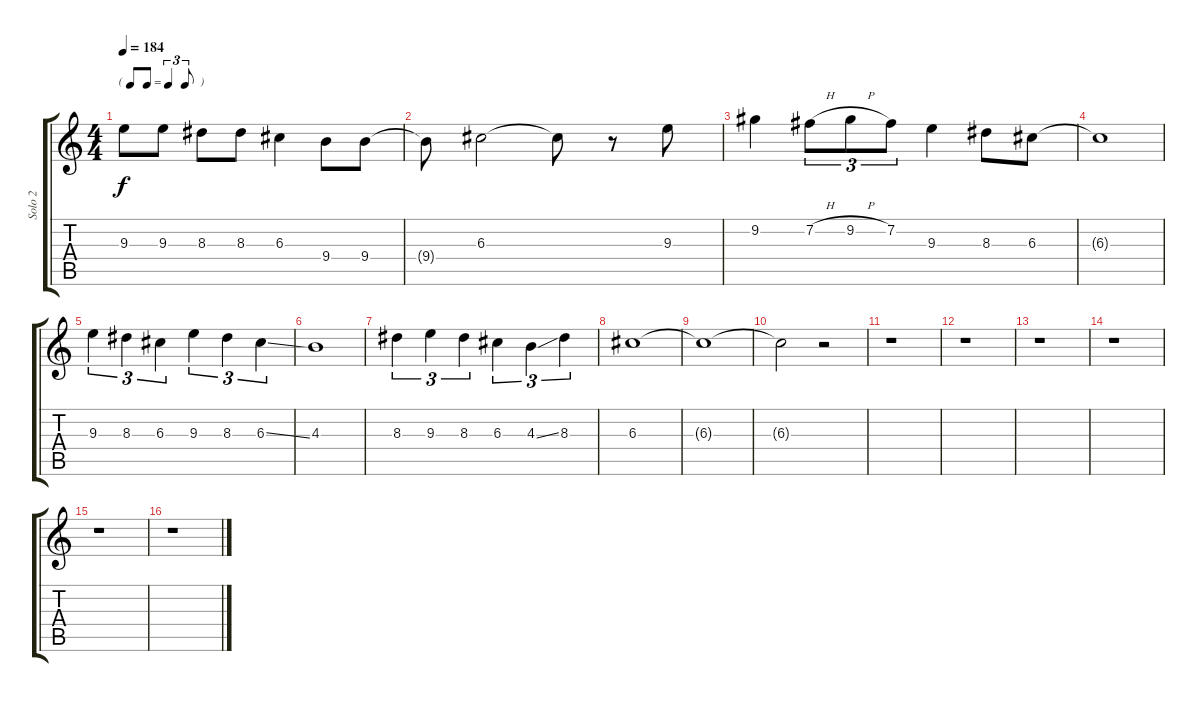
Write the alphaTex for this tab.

\track ("Solo 2" "Solo 2") {instrument distortionguitar}
\staff {score tabs}
\tuning (E4 B3 G3 D3 A2 E2) {hide}
\ts (4 4)
\tf triplet8th
\tempo 184
\clef g2
\ks c
9.3.8{dy f} 9.3.8 8.3.8 8.3.8 6.3.4 9.4.8 9.4.8 |
9.4{t}.8 6.3.2 6.3{t}.8 r.8 9.3.8 |
9.2.4 7.2{h}.8{tu (3 2)} 9.2{h}.8{tu (3 2)} 7.2.8{tu (3 2)} 9.3.4 8.3.8 6.3.8 |
6.3{t}.1 |
9.3.4{tu (3 2)} 8.3.4{tu (3 2)} 6.3.4{tu (3 2)} 9.3.4{tu (3 2)} 8.3.4{tu (3 2)} 6.3{ss}.4{tu (3 2)} |
4.3.1 |
8.3.4{tu (3 2)} 9.3.4{tu (3 2)} 8.3.4{tu (3 2)} 6.3.4{tu (3 2)} 4.3{ss}.4{tu (3 2)} 8.3.4{tu (3 2)} |
6.3.1 |
6.3{t}.1 |
6.3{t}.2 r.2 |
r.1 |
r.1 |
r.1 |
r.1 |
r.1 |
r.1
